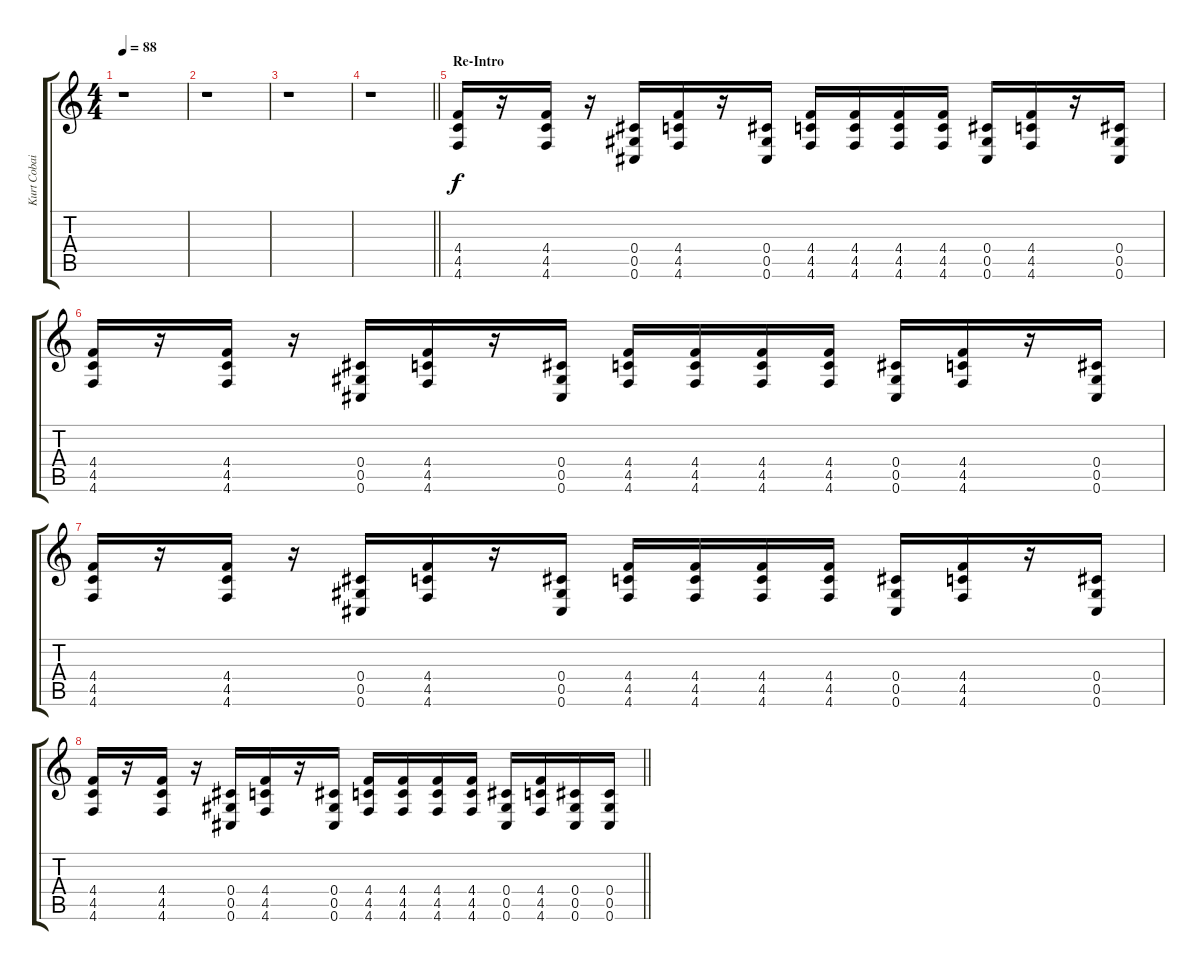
\track ("Kurt Cobain - Guitar II" "Kurt Cobai") {instrument distortionguitar}
\staff {score tabs}
\tuning (Eb4 Bb3 Gb3 Db3 Ab2 Db2) {hide}
\ts (4 4)
\tempo 88
\clef g2
\ks c
r.1{dy f} |
r.1 |
r.1 |
\barLineRight lightlight
r.1 |
\section ("" "Re-Intro")
(4.4 4.5 4.6).16 r.16 (4.4 4.5 4.6).16 r.16 (0.4 0.5 0.6).16 (4.4 4.5 4.6).16 r.16 (0.4 0.5 0.6).16 (4.4 4.5 4.6).16 (4.4 4.5 4.6).16 (4.4 4.5 4.6).16 (4.4 4.5 4.6).16 (0.4 0.5 0.6).16 (4.4 4.5 4.6).16 r.16 (0.4 0.5 0.6).16 |
(4.4 4.5 4.6).16 r.16 (4.4 4.5 4.6).16 r.16 (0.4 0.5 0.6).16 (4.4 4.5 4.6).16 r.16 (0.4 0.5 0.6).16 (4.4 4.5 4.6).16 (4.4 4.5 4.6).16 (4.4 4.5 4.6).16 (4.4 4.5 4.6).16 (0.4 0.5 0.6).16 (4.4 4.5 4.6).16 r.16 (0.4 0.5 0.6).16 |
(4.4 4.5 4.6).16 r.16 (4.4 4.5 4.6).16 r.16 (0.4 0.5 0.6).16 (4.4 4.5 4.6).16 r.16 (0.4 0.5 0.6).16 (4.4 4.5 4.6).16 (4.4 4.5 4.6).16 (4.4 4.5 4.6).16 (4.4 4.5 4.6).16 (0.4 0.5 0.6).16 (4.4 4.5 4.6).16 r.16 (0.4 0.5 0.6).16 |
\barLineRight lightlight
(4.4 4.5 4.6).16 r.16 (4.4 4.5 4.6).16 r.16 (0.4 0.5 0.6).16 (4.4 4.5 4.6).16 r.16 (0.4 0.5 0.6).16 (4.4 4.5 4.6).16 (4.4 4.5 4.6).16 (4.4 4.5 4.6).16 (4.4 4.5 4.6).16 (0.4 0.5 0.6).16 (4.4 4.5 4.6).16 (0.4 0.5 0.6).16 (0.4 0.5 0.6).16
